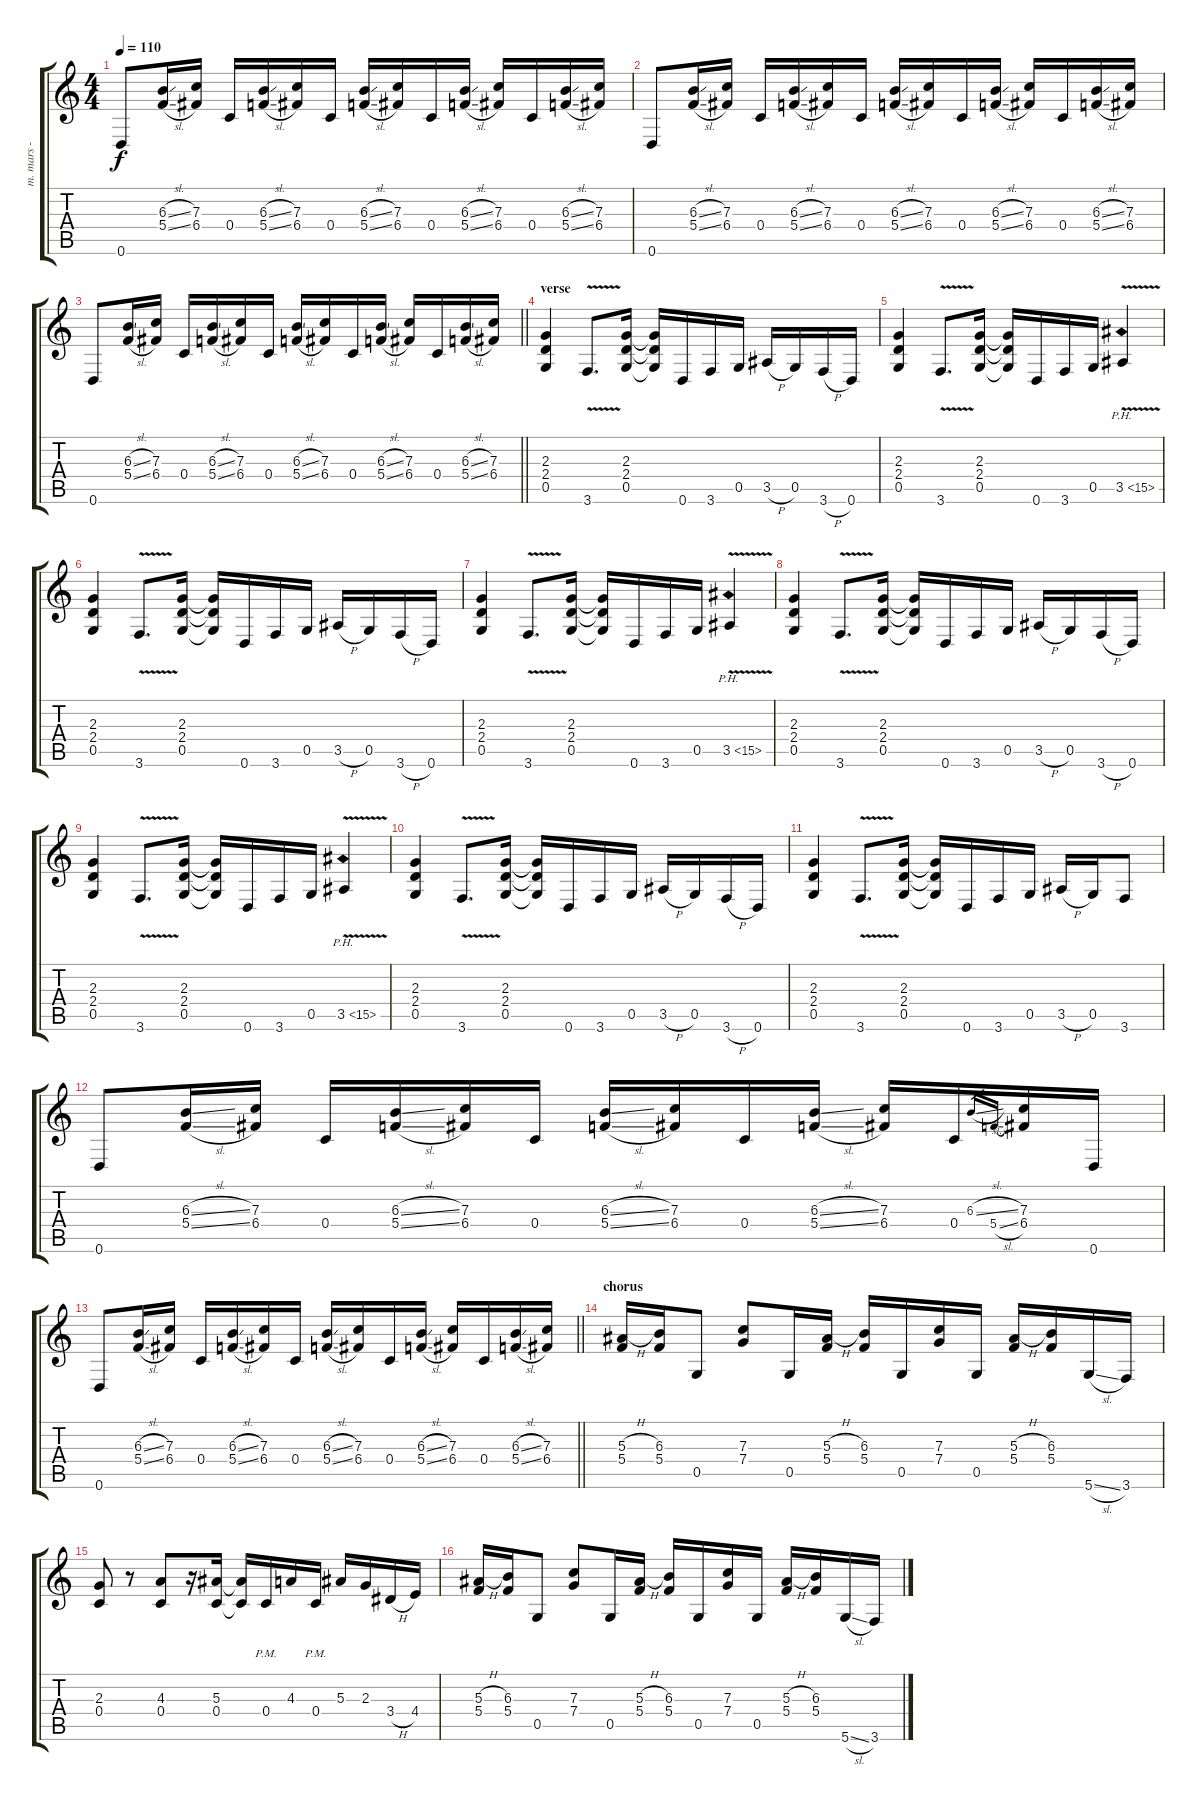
\track ("m. mars - rhythm guitar" "m. mars - ") {instrument distortionguitar}
\staff {score tabs}
\tuning (D4 A3 F3 C3 G2 D2) {hide}
\ts (4 4)
\tempo 110
\clef g2
\ks c
0.6.8{dy f} (6.3{sl} 5.4{sl}).16 (7.3 6.4).16 0.4.16 (6.3{sl} 5.4{sl}).16 (7.3 6.4).16 0.4.16 (6.3{sl} 5.4{sl}).16 (7.3 6.4).16 0.4.16 (6.3{sl} 5.4{sl}).16 (7.3 6.4).16 0.4.16 (6.3{sl} 5.4{sl}).16 (7.3 6.4).16 |
0.6.8 (6.3{sl} 5.4{sl}).16 (7.3 6.4).16 0.4.16 (6.3{sl} 5.4{sl}).16 (7.3 6.4).16 0.4.16 (6.3{sl} 5.4{sl}).16 (7.3 6.4).16 0.4.16 (6.3{sl} 5.4{sl}).16 (7.3 6.4).16 0.4.16 (6.3{sl} 5.4{sl}).16 (7.3 6.4).16 |
\barLineRight lightlight
0.6.8 (6.3{sl} 5.4{sl}).16 (7.3 6.4).16 0.4.16 (6.3{sl} 5.4{sl}).16 (7.3 6.4).16 0.4.16 (6.3{sl} 5.4{sl}).16 (7.3 6.4).16 0.4.16 (6.3{sl} 5.4{sl}).16 (7.3 6.4).16 0.4.16 (6.3{sl} 5.4{sl}).16 (7.3 6.4).16 |
\section ("" "verse")
(2.3 2.4 0.5).4 3.6{v}.8{d} (2.3 2.4 0.5).16 (2.3{t} 2.4{t} 0.5{t}).16 0.6.16 3.6.16 0.5.16 3.5{h}.16 0.5.16 3.6{h}.16 0.6.16 |
(2.3 2.4 0.5).4 3.6{v}.8{d} (2.3 2.4 0.5).16 (2.3{t} 2.4{t} 0.5{t}).16 0.6.16 3.6.16 0.5.16 3.5{ph 12 v}.4 |
(2.3 2.4 0.5).4 3.6{v}.8{d} (2.3 2.4 0.5).16 (2.3{t} 2.4{t} 0.5{t}).16 0.6.16 3.6.16 0.5.16 3.5{h}.16 0.5.16 3.6{h}.16 0.6.16 |
(2.3 2.4 0.5).4 3.6{v}.8{d} (2.3 2.4 0.5).16 (2.3{t} 2.4{t} 0.5{t}).16 0.6.16 3.6.16 0.5.16 3.5{ph 12 v}.4 |
(2.3 2.4 0.5).4 3.6{v}.8{d} (2.3 2.4 0.5).16 (2.3{t} 2.4{t} 0.5{t}).16 0.6.16 3.6.16 0.5.16 3.5{h}.16 0.5.16 3.6{h}.16 0.6.16 |
(2.3 2.4 0.5).4 3.6{v}.8{d} (2.3 2.4 0.5).16 (2.3{t} 2.4{t} 0.5{t}).16 0.6.16 3.6.16 0.5.16 3.5{ph 12 v}.4 |
(2.3 2.4 0.5).4 3.6{v}.8{d} (2.3 2.4 0.5).16 (2.3{t} 2.4{t} 0.5{t}).16 0.6.16 3.6.16 0.5.16 3.5{h}.16 0.5.16 3.6{h}.16 0.6.16 |
(2.3 2.4 0.5).4 3.6{v}.8{d} (2.3 2.4 0.5).16 (2.3{t} 2.4{t} 0.5{t}).16 0.6.16 3.6.16 0.5.16 3.5{h}.16 0.5.16 3.6.8 |
0.6.8 (6.3{sl} 5.4{sl}).16 (7.3 6.4).16 0.4.16 (6.3{sl} 5.4{sl}).16 (7.3 6.4).16 0.4.16 (6.3{sl} 5.4{sl}).16 (7.3 6.4).16 0.4.16 (6.3{sl} 5.4{sl}).16 (7.3 6.4).16 0.4.16 6.3{sl}.16{gr} 5.4{sl}.16{gr} (7.3 6.4).16 0.6.16 |
\barLineRight lightlight
0.6.8 (6.3{sl} 5.4{sl}).16 (7.3 6.4).16 0.4.16 (6.3{sl} 5.4{sl}).16 (7.3 6.4).16 0.4.16 (6.3{sl} 5.4{sl}).16 (7.3 6.4).16 0.4.16 (6.3{sl} 5.4{sl}).16 (7.3 6.4).16 0.4.16 (6.3{sl} 5.4{sl}).16 (7.3 6.4).16 |
\section ("" "chorus")
(5.3{h} 5.4).16 (6.3 5.4).16 0.5.8 (7.3 7.4).8 0.5.16 (5.3{h} 5.4).16 (6.3 5.4).16 0.5.16 (7.3 7.4).16 0.5.16 (5.3{h} 5.4).16 (6.3 5.4).16 5.6{sl}.16 3.6.16 |
(2.3 0.4).8 r.8 (4.3 0.4).8 r.16 (5.3 0.4).16 (5.3{t} 0.4{t}).16 0.4{pm}.16 4.3.16 0.4{pm}.16 5.3.16 2.3.16 3.4{h}.16 4.4.16 |
(5.3{h} 5.4).16 (6.3 5.4).16 0.5.8 (7.3 7.4).8 0.5.16 (5.3{h} 5.4).16 (6.3 5.4).16 0.5.16 (7.3 7.4).16 0.5.16 (5.3{h} 5.4).16 (6.3 5.4).16 5.6{sl}.16 3.6.16
